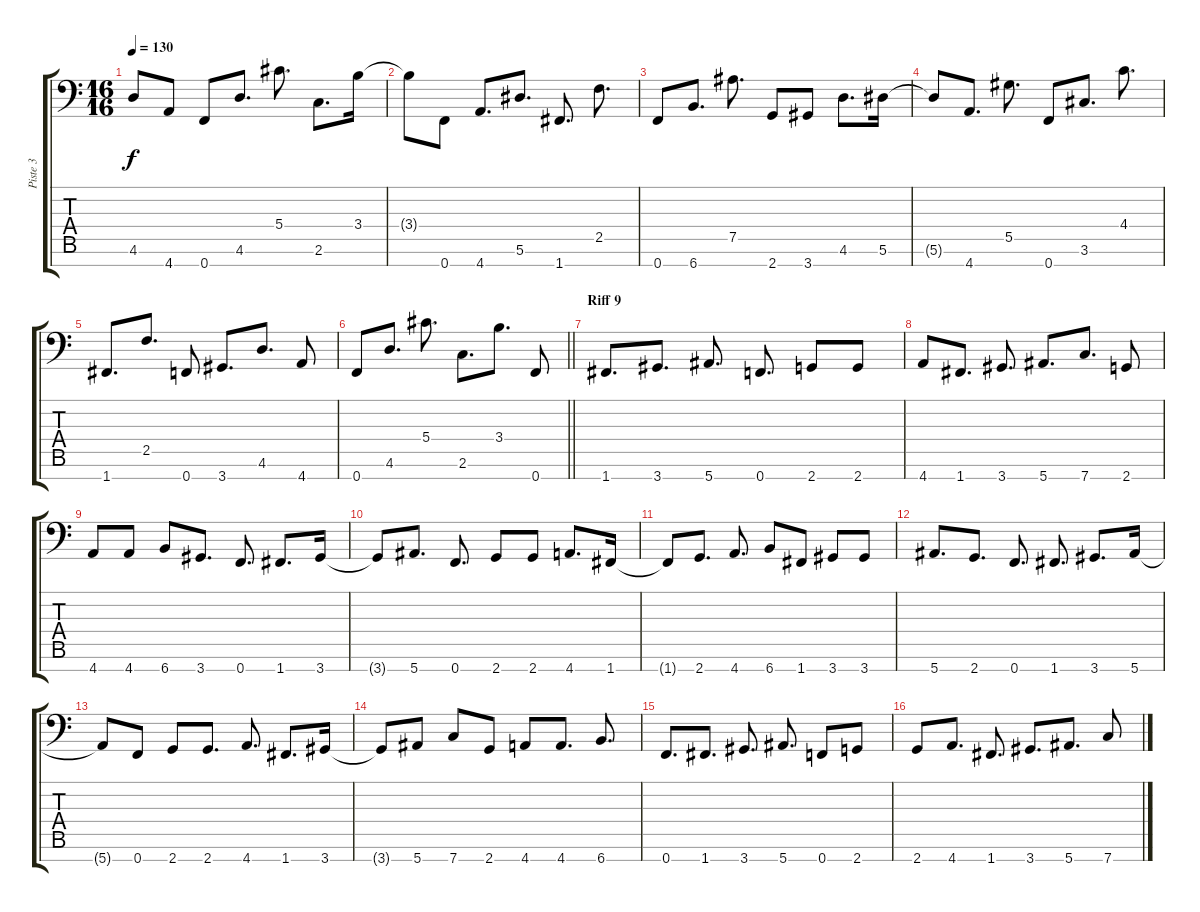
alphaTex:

\track ("Piste 3" "Piste 3") {instrument distortionguitar}
\staff {score tabs}
\tuning (Bb3 Gb3 Db3 Ab2 Eb2 Bb1 F1) {hide}
\ts (16 16)
\tempo 130
\clef f4
\ks c
4.6{t}.8{dy f} 4.7.8 0.7.8 4.6.8{d} 5.4.8{d} 2.6.8{d} 3.4.16 |
3.4{t}.8 0.7.8 4.7.8{d} 5.6.8{d} 1.7.8{d} 2.5.8{d} |
0.7.8 6.7.8{d} 7.5.8{d} 2.7.8 3.7.8 4.6.8{d} 5.6.16 |
5.6{t}.8 4.7.8{d} 5.5.8{d} 0.7.8 3.6.8{d} 4.4.8{d} |
1.7.8{d} 2.5.8{d} 0.7.8 3.7.8{d} 4.6.8{d} 4.7.8 |
\barLineRight lightlight
0.7.8 4.6.8{d} 5.4.8{d} 2.6.8{d} 3.4.8{d} 0.7.8 |
\section ("" "Riff 9")
1.7.8{d} 3.7.8{d} 5.7.8{d} 0.7.8{d} 2.7.8 2.7.8 |
4.7.8 1.7.8{d} 3.7.8{d} 5.7.8{d} 7.7.8{d} 2.7.8 |
4.7.8 4.7.8 6.7.8 3.7.8{d} 0.7.8{d} 1.7.8{d} 3.7.16 |
3.7{t}.8 5.7.8{d} 0.7.8{d} 2.7.8 2.7.8 4.7.8{d} 1.7.16 |
1.7{t}.8 2.7.8{d} 4.7.8{d} 6.7.8 1.7.8 3.7.8 3.7.8 |
5.7.8{d} 2.7.8{d} 0.7.8{d} 1.7.8{d} 3.7.8{d} 5.7.16 |
5.7{t}.8 0.7.8 2.7.8 2.7.8{d} 4.7.8{d} 1.7.8{d} 3.7.16 |
3.7{t}.8 5.7.8 7.7.8 2.7.8 4.7.8 4.7.8{d} 6.7.8{d} |
0.7.8{d} 1.7.8{d} 3.7.8{d} 5.7.8{d} 0.7.8 2.7.8 |
2.7.8 4.7.8{d} 1.7.8{d} 3.7.8{d} 5.7.8{d} 7.7.8
